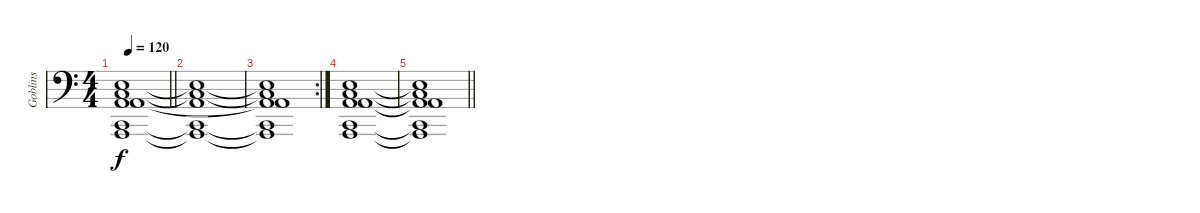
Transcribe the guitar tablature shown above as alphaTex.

\track ("Goblins" "Goblins") {instrument fx6goblins}
\staff {score}
\tuning (E3 B2 G2 G2 A1 E1) {hide}
\ts (4 4)
\tempo 120
\clef f4
\barLineRight lightlight
\ks c
(0.1{t} 1.2{t} 2.3{t} 2.4 3.5{t} 5.6{t}).1{dy f} |
\ks aminor
(0.1{t} 1.2{t} 2.4 3.5{t} 5.6{t}).1 |
\rc 2
(0.1{t} 1.2{t} 2.3{t} 2.4 3.5{t} 5.6{t}).1 |
\ks c
(0.1 1.2 2.3 2.4 3.5 5.6).1 |
\barLineRight lightlight
(0.1{t} 1.2{t} 2.3{t} 2.4 3.5{t} 5.6{t}).1
